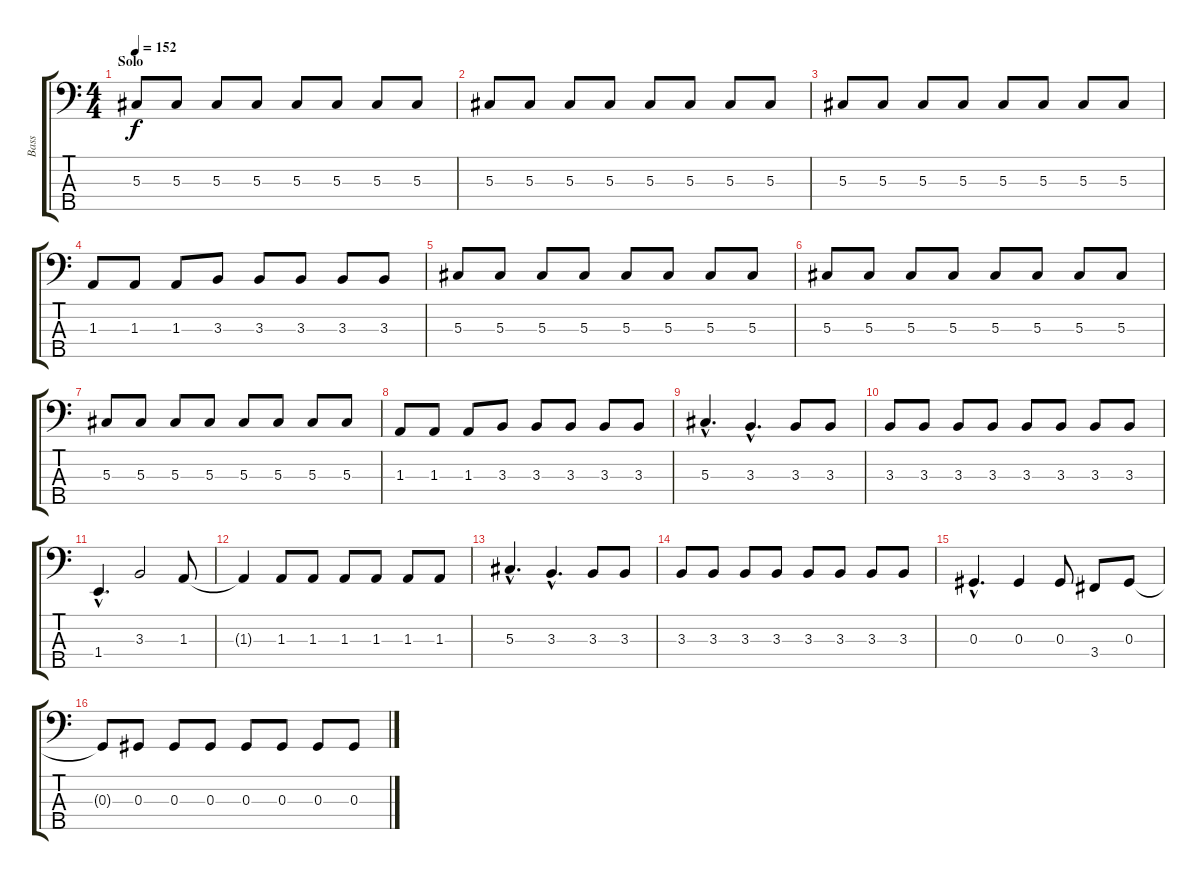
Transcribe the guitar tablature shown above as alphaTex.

\track ("Bass" "Bass") {instrument electricbasspick}
\staff {score tabs}
\tuning (Gb2 Db2 Ab1 Eb1 Bb0) {hide}
\ts (4 4)
\section ("" "Solo")
\tempo 152
\clef f4
\ks c
5.3.8{dy f} 5.3.8 5.3.8 5.3.8 5.3.8 5.3.8 5.3.8 5.3.8 |
5.3.8 5.3.8 5.3.8 5.3.8 5.3.8 5.3.8 5.3.8 5.3.8 |
5.3.8 5.3.8 5.3.8 5.3.8 5.3.8 5.3.8 5.3.8 5.3.8 |
1.3.8 1.3.8 1.3.8 3.3.8 3.3.8 3.3.8 3.3.8 3.3.8 |
5.3.8 5.3.8 5.3.8 5.3.8 5.3.8 5.3.8 5.3.8 5.3.8 |
5.3.8 5.3.8 5.3.8 5.3.8 5.3.8 5.3.8 5.3.8 5.3.8 |
5.3.8 5.3.8 5.3.8 5.3.8 5.3.8 5.3.8 5.3.8 5.3.8 |
1.3.8 1.3.8 1.3.8 3.3.8 3.3.8 3.3.8 3.3.8 3.3.8 |
5.3{hac}.4{d} 3.3{hac}.4{d} 3.3.8 3.3.8 |
3.3.8 3.3.8 3.3.8 3.3.8 3.3.8 3.3.8 3.3.8 3.3.8 |
1.4{hac}.4{d} 3.3.2 1.3.8 |
1.3{t}.4 1.3.8 1.3.8 1.3.8 1.3.8 1.3.8 1.3.8 |
5.3{hac}.4{d} 3.3{hac}.4{d} 3.3.8 3.3.8 |
3.3.8 3.3.8 3.3.8 3.3.8 3.3.8 3.3.8 3.3.8 3.3.8 |
0.3{hac}.4{d} 0.3.4 0.3.8 3.4.8 0.3.8 |
0.3{t}.8 0.3.8 0.3.8 0.3.8 0.3.8 0.3.8 0.3.8 0.3.8
